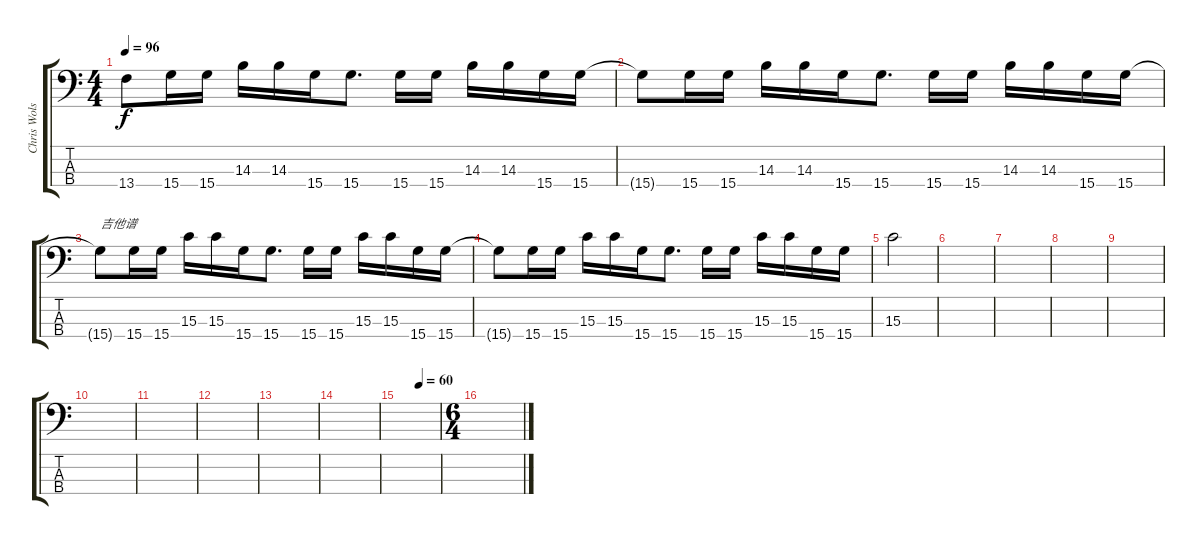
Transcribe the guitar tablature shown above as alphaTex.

\track ("Chris Wolstenholme" "Chris Wols") {instrument electricbassfinger}
\staff {score tabs}
\tuning (G2 D2 A1 E1) {hide}
\ts (4 4)
\tempo 96
\clef f4
\ks c
13.4{t}.8{dy f} 15.4.16 15.4.16 14.3.16 14.3.16 15.4.16 15.4.8{d} 15.4.16 15.4.16 14.3.16 14.3.16 15.4.16 15.4.16 |
15.4{t}.8 15.4.16 15.4.16 14.3.16 14.3.16 15.4.16 15.4.8{d} 15.4.16 15.4.16 14.3.16 14.3.16 15.4.16 15.4.16 |
15.4{t}.8{txt "吉他谱"} 15.4.16 15.4.16 15.3.16 15.3.16 15.4.16 15.4.8{d} 15.4.16 15.4.16 15.3.16 15.3.16 15.4.16 15.4.16 |
15.4{t}.8 15.4.16 15.4.16 15.3.16 15.3.16 15.4.16 15.4.8{d} 15.4.16 15.4.16 15.3.16 15.3.16 15.4.16 15.4.16 |
15.3.2 |
|
|
|
|
|
|
|
|
|
\tempo (60 0.5)
|
\ts (6 4)
